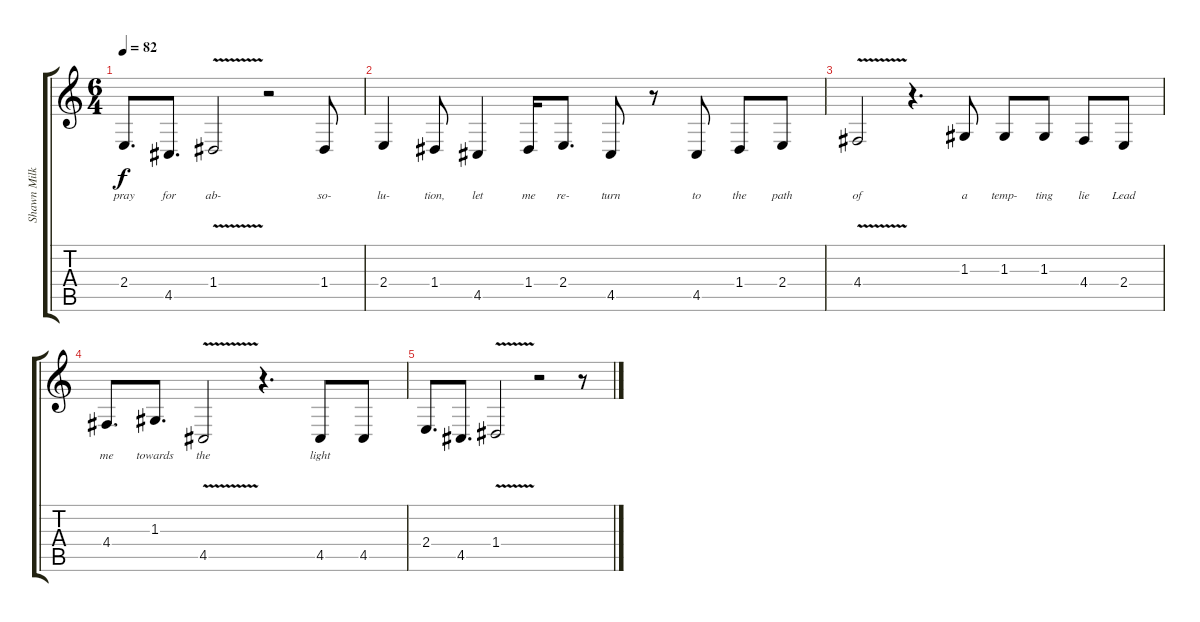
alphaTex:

\track ("Shawn Milke [Vocals]" "Shawn Milk") {instrument clarinet}
\staff {score tabs}
\tuning (E4 B3 G3 D3 A2 E2) {hide}
\ts (6 4)
\tempo 82
\clef g2
\ks c
2.4.8{d lyrics (0 "pray") lyrics (1 "") lyrics (2 "") lyrics (3 "") lyrics (4 "") dy f} 4.5.8{d lyrics (0 "for") lyrics (1 "") lyrics (2 "") lyrics (3 "") lyrics (4 "")} 1.4{v}.2{lyrics (0 "ab-") lyrics (1 "") lyrics (2 "") lyrics (3 "") lyrics (4 "")} r.2 1.4.8{lyrics (0 "so-") lyrics (1 "") lyrics (2 "") lyrics (3 "") lyrics (4 "")} |
2.4.4{lyrics (0 "lu-") lyrics (1 "") lyrics (2 "") lyrics (3 "") lyrics (4 "")} 1.4.8{lyrics (0 "tion,") lyrics (1 "") lyrics (2 "") lyrics (3 "") lyrics (4 "")} 4.5.4{lyrics (0 "let") lyrics (1 "") lyrics (2 "") lyrics (3 "") lyrics (4 "")} 1.4.16{lyrics (0 "me") lyrics (1 "") lyrics (2 "") lyrics (3 "") lyrics (4 "")} 2.4.8{d lyrics (0 "re-") lyrics (1 "") lyrics (2 "") lyrics (3 "") lyrics (4 "")} 4.5.8{lyrics (0 "turn") lyrics (1 "") lyrics (2 "") lyrics (3 "") lyrics (4 "")} r.8 4.5.8{lyrics (0 "to") lyrics (1 "") lyrics (2 "") lyrics (3 "") lyrics (4 "")} 1.4.8{lyrics (0 "the") lyrics (1 "") lyrics (2 "") lyrics (3 "") lyrics (4 "")} 2.4.8{lyrics (0 "path") lyrics (1 "") lyrics (2 "") lyrics (3 "") lyrics (4 "")} |
4.4{v}.2{lyrics (0 "of") lyrics (1 "") lyrics (2 "") lyrics (3 "") lyrics (4 "")} r.4{d} 1.3.8{lyrics (0 "a") lyrics (1 "") lyrics (2 "") lyrics (3 "") lyrics (4 "")} 1.3.8{lyrics (0 "temp-") lyrics (1 "") lyrics (2 "") lyrics (3 "") lyrics (4 "")} 1.3.8{lyrics (0 "ting") lyrics (1 "") lyrics (2 "") lyrics (3 "") lyrics (4 "")} 4.4.8{lyrics (0 "lie") lyrics (1 "") lyrics (2 "") lyrics (3 "") lyrics (4 "")} 2.4.8{lyrics (0 "Lead") lyrics (1 "") lyrics (2 "") lyrics (3 "") lyrics (4 "")} |
4.4.8{d lyrics (0 "me") lyrics (1 "") lyrics (2 "") lyrics (3 "") lyrics (4 "")} 1.3.8{d lyrics (0 "towards") lyrics (1 "") lyrics (2 "") lyrics (3 "") lyrics (4 "")} 4.5{v}.2{lyrics (0 "the") lyrics (1 "") lyrics (2 "") lyrics (3 "") lyrics (4 "")} r.4{d} 4.5.8{lyrics (0 "light") lyrics (1 "") lyrics (2 "") lyrics (3 "") lyrics (4 "")} 4.5.8 |
2.4.8{d} 4.5.8{d} 1.4{v}.2 r.2 r.8
